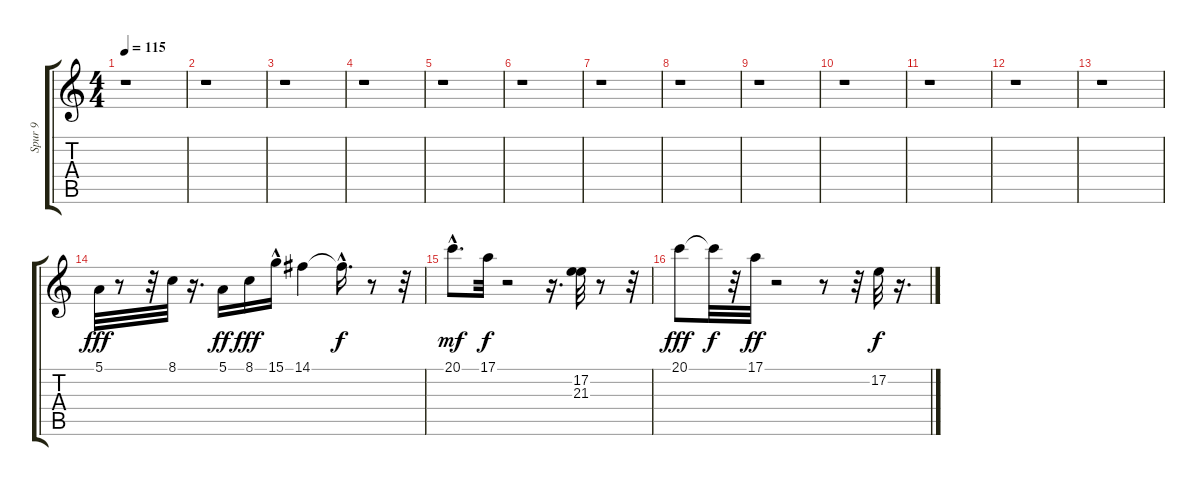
\track ("Spur 9" "Spur 9") {instrument marimba}
\staff {score tabs}
\tuning (E4 B3 G3 D3 A2 E2) {hide}
\ts (4 4)
\tempo 115
\clef g2
\ks c
r.1{dy f} |
r.1 |
r.1 |
r.1 |
r.1 |
r.1 |
r.1 |
r.1 |
r.1 |
r.1 |
r.1 |
r.1 |
r.1 |
5.1.32{dy fff} r.8 r.32 8.1.32 r.16{d} 5.1.16{dy ff} 8.1.16{dy fff} 15.1{hac}.16 14.1.4 14.1{hac t}.16{d dy f} r.8 r.32 |
20.1{hac}.8{d dy mf} 17.1.32{dy f} r.2 r.16{d} (17.2 21.3).32 r.8 r.32 |
20.1.8{dy fff} 20.1{t}.32{dy f} r.32 17.1.32{dy ff} r.2 r.8 r.32 17.2.32{dy f} r.16{d}
